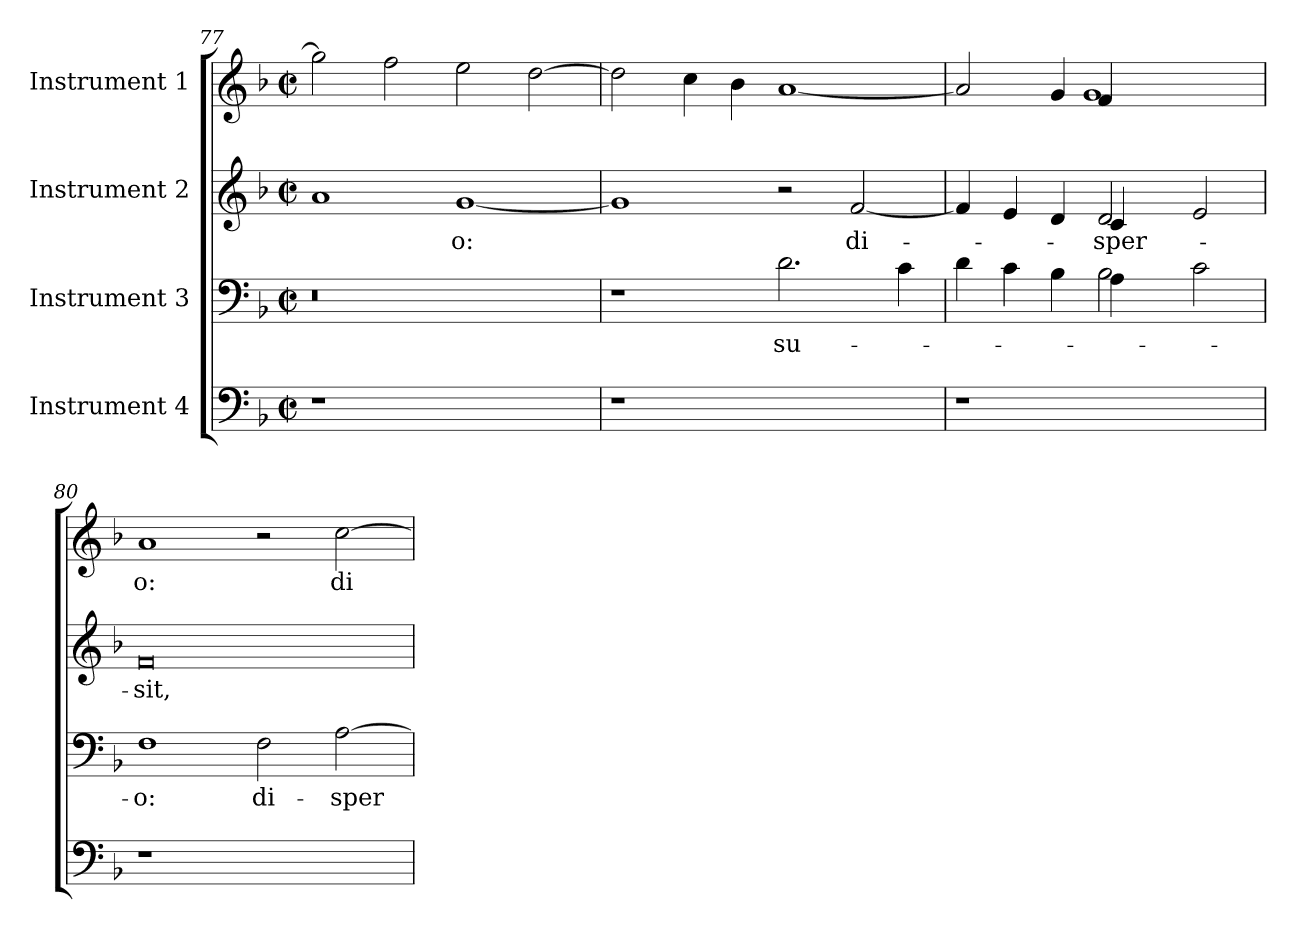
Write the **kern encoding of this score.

**kern	**kern	**text	**kern	**text	**kern	**text
*part4	*part3	*part3	*part2	*part2	*part1	*part1
*staff4	*staff3	*staff3	*staff2	*staff2	*staff1	*staff1
*I"Instrument 4	*I"Instrument 3	*	*I"Instrument 2	*	*I"Instrument 1	*
*clefF4	*clefF4	*	*clefG2	*	*clefG2	*
*k[b-]	*k[b-]	*	*k[b-]	*	*k[b-]	*
*F:	*F:	*	*F:	*	*F:	*
*M2/2	*M2/2	*	*M2/2	*	*M2/2	*
*met(c|)	*met(c|)	*	*met(c|)	*	*met(c|)	*
=77	=77	=77	=77	=77	=77	=77
1r	0r	.	1a	.	2gg\]	.
.	.	.	.	.	2ff\	.
!	!	!	!	!LO:LY:b:cj	!	!
1ryy	.	.	[<1g	-o:	2ee\	.
.	.	.	.	.	[>2dd\	.
=78	=78	=78	=78	=78	=78	=78
1r	1r	.	1g]	.	2dd\]	.
.	.	.	.	.	4cc\	.
.	.	.	.	.	4b-\	.
!	!	!LO:LY:b:cj	!	!	!	!
1ryy	2.d\	su-	2r	.	[<1a	.
!	!	!	!	!LO:LY:b:cj	!	!
.	.	.	[<2f/	di-	.	.
.	4c\	.	.	.	.	.
=79	=79	=79	=79	=79	=79	=79
*	*^	*	*^	*	*^	*
1r	4d\	2.ryy	.	4f/]	2.ryy	.	2a/]	2.ryy	.
.	4c\	.	.	4e/	.	.	.	.	.
.	4B-\	.	.	4d/	.	.	4g/	.	.
!	!	!	!	!	!	!LO:LY:b	!	!	!
.	2B-\	4A\	.	2d/	4c/	-sper-	4f/	1g	.
2.ryy	.	2.ryy	.	.	2.ryy	.	2.ryy	.	.
.	2c\	.	.	2e/	.	.	.	.	.
*	*v	*v	*	*	*	*	*v	*v	*
*	*	*	*v	*v	*	*	*
=80	=80	=80	=80	=80	=80	=80
!	!	!LO:LY:b:cj	!	!LO:LY:b:cj	!	!LO:LY:b:cj
1r	1F	-o:	0f	-sit,	1a	-o:
!	!	!LO:LY:b:cj	!	!	!	!
1ryy	2F\	di-	.	.	2r	.
!	!	!LO:LY:b	!	!	!	!LO:LY:b:cj
.	[>2A\	-sper-	.	.	[>2cc\	di-
=	=	=	=	=	=	=
*-	*-	*-	*-	*-	*-	*-
